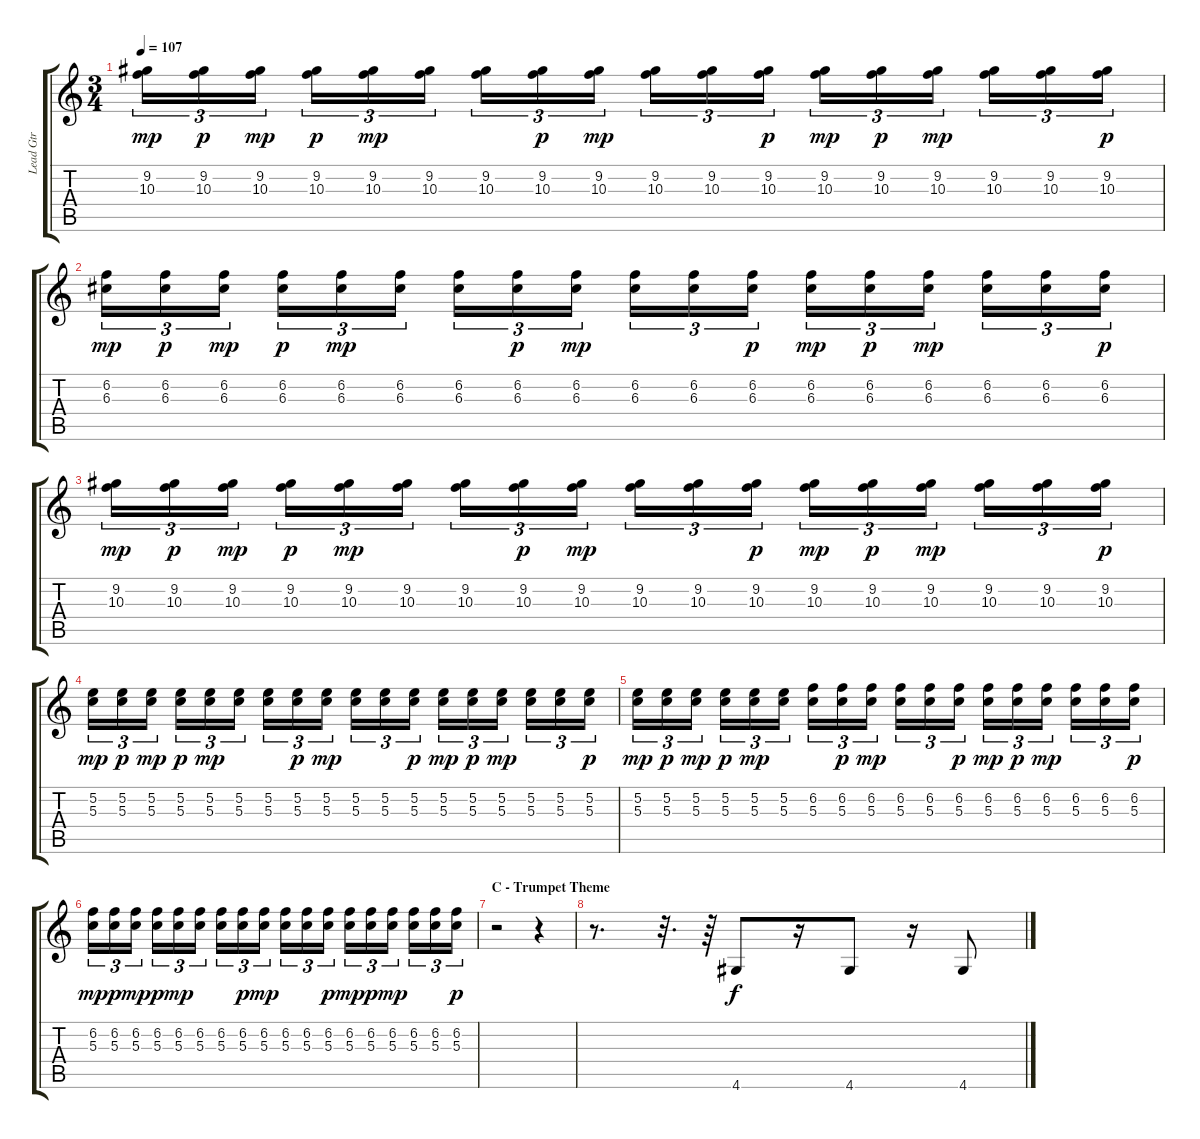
\track ("Lead Gtr" "Lead Gtr") {instrument overdrivenguitar}
\staff {score tabs}
\tuning (E4 B3 G3 D3 A2 E2) {hide}
\ts (3 4)
\tempo 107
\clef g2
\ks c
(9.2 10.3).16{tu (3 2) dy mp} (9.2 10.3).16{tu (3 2) dy p} (9.2 10.3).16{tu (3 2) dy mp} (9.2 10.3).16{tu (3 2) dy p} (9.2 10.3).16{tu (3 2) dy mp} (9.2 10.3).16{tu (3 2)} (9.2 10.3).16{tu (3 2)} (9.2 10.3).16{tu (3 2) dy p} (9.2 10.3).16{tu (3 2) dy mp} (9.2 10.3).16{tu (3 2)} (9.2 10.3).16{tu (3 2)} (9.2 10.3).16{tu (3 2) dy p} (9.2 10.3).16{tu (3 2) dy mp} (9.2 10.3).16{tu (3 2) dy p} (9.2 10.3).16{tu (3 2) dy mp} (9.2 10.3).16{tu (3 2)} (9.2 10.3).16{tu (3 2)} (9.2 10.3).16{tu (3 2) dy p} |
(6.2 6.3).16{tu (3 2) dy mp} (6.2 6.3).16{tu (3 2) dy p} (6.2 6.3).16{tu (3 2) dy mp} (6.2 6.3).16{tu (3 2) dy p} (6.2 6.3).16{tu (3 2) dy mp} (6.2 6.3).16{tu (3 2)} (6.2 6.3).16{tu (3 2)} (6.2 6.3).16{tu (3 2) dy p} (6.2 6.3).16{tu (3 2) dy mp} (6.2 6.3).16{tu (3 2)} (6.2 6.3).16{tu (3 2)} (6.2 6.3).16{tu (3 2) dy p} (6.2 6.3).16{tu (3 2) dy mp} (6.2 6.3).16{tu (3 2) dy p} (6.2 6.3).16{tu (3 2) dy mp} (6.2 6.3).16{tu (3 2)} (6.2 6.3).16{tu (3 2)} (6.2 6.3).16{tu (3 2) dy p} |
(9.2 10.3).16{tu (3 2) dy mp} (9.2 10.3).16{tu (3 2) dy p} (9.2 10.3).16{tu (3 2) dy mp} (9.2 10.3).16{tu (3 2) dy p} (9.2 10.3).16{tu (3 2) dy mp} (9.2 10.3).16{tu (3 2)} (9.2 10.3).16{tu (3 2)} (9.2 10.3).16{tu (3 2) dy p} (9.2 10.3).16{tu (3 2) dy mp} (9.2 10.3).16{tu (3 2)} (9.2 10.3).16{tu (3 2)} (9.2 10.3).16{tu (3 2) dy p} (9.2 10.3).16{tu (3 2) dy mp} (9.2 10.3).16{tu (3 2) dy p} (9.2 10.3).16{tu (3 2) dy mp} (9.2 10.3).16{tu (3 2)} (9.2 10.3).16{tu (3 2)} (9.2 10.3).16{tu (3 2) dy p} |
(5.2 5.3).16{tu (3 2) dy mp} (5.2 5.3).16{tu (3 2) dy p} (5.2 5.3).16{tu (3 2) dy mp} (5.2 5.3).16{tu (3 2) dy p} (5.2 5.3).16{tu (3 2) dy mp} (5.2 5.3).16{tu (3 2)} (5.2 5.3).16{tu (3 2)} (5.2 5.3).16{tu (3 2) dy p} (5.2 5.3).16{tu (3 2) dy mp} (5.2 5.3).16{tu (3 2)} (5.2 5.3).16{tu (3 2)} (5.2 5.3).16{tu (3 2) dy p} (5.2 5.3).16{tu (3 2) dy mp} (5.2 5.3).16{tu (3 2) dy p} (5.2 5.3).16{tu (3 2) dy mp} (5.2 5.3).16{tu (3 2)} (5.2 5.3).16{tu (3 2)} (5.2 5.3).16{tu (3 2) dy p} |
(5.2 5.3).16{tu (3 2) dy mp} (5.2 5.3).16{tu (3 2) dy p} (5.2 5.3).16{tu (3 2) dy mp} (5.2 5.3).16{tu (3 2) dy p} (5.2 5.3).16{tu (3 2) dy mp} (5.2 5.3).16{tu (3 2)} (6.2 5.3).16{tu (3 2)} (6.2 5.3).16{tu (3 2) dy p} (6.2 5.3).16{tu (3 2) dy mp} (6.2 5.3).16{tu (3 2)} (6.2 5.3).16{tu (3 2)} (6.2 5.3).16{tu (3 2) dy p} (6.2 5.3).16{tu (3 2) dy mp} (6.2 5.3).16{tu (3 2) dy p} (6.2 5.3).16{tu (3 2) dy mp} (6.2 5.3).16{tu (3 2)} (6.2 5.3).16{tu (3 2)} (6.2 5.3).16{tu (3 2) dy p} |
(6.2 5.3).16{tu (3 2) dy mp} (6.2 5.3).16{tu (3 2) dy p} (6.2 5.3).16{tu (3 2) dy mp} (6.2 5.3).16{tu (3 2) dy p} (6.2 5.3).16{tu (3 2) dy mp} (6.2 5.3).16{tu (3 2)} (6.2 5.3).16{tu (3 2)} (6.2 5.3).16{tu (3 2) dy p} (6.2 5.3).16{tu (3 2) dy mp} (6.2 5.3).16{tu (3 2)} (6.2 5.3).16{tu (3 2)} (6.2 5.3).16{tu (3 2) dy p} (6.2 5.3).16{tu (3 2) dy mp} (6.2 5.3).16{tu (3 2) dy p} (6.2 5.3).16{tu (3 2) dy mp} (6.2 5.3).16{tu (3 2)} (6.2 5.3).16{tu (3 2)} (6.2 5.3).16{tu (3 2) dy p} |
\section ("" "C - Trumpet Theme")
r.2 r.4 |
r.8{d} r.32{d} r.64 4.6.8{dy f} r.16 4.6.8 r.16 4.6.8
